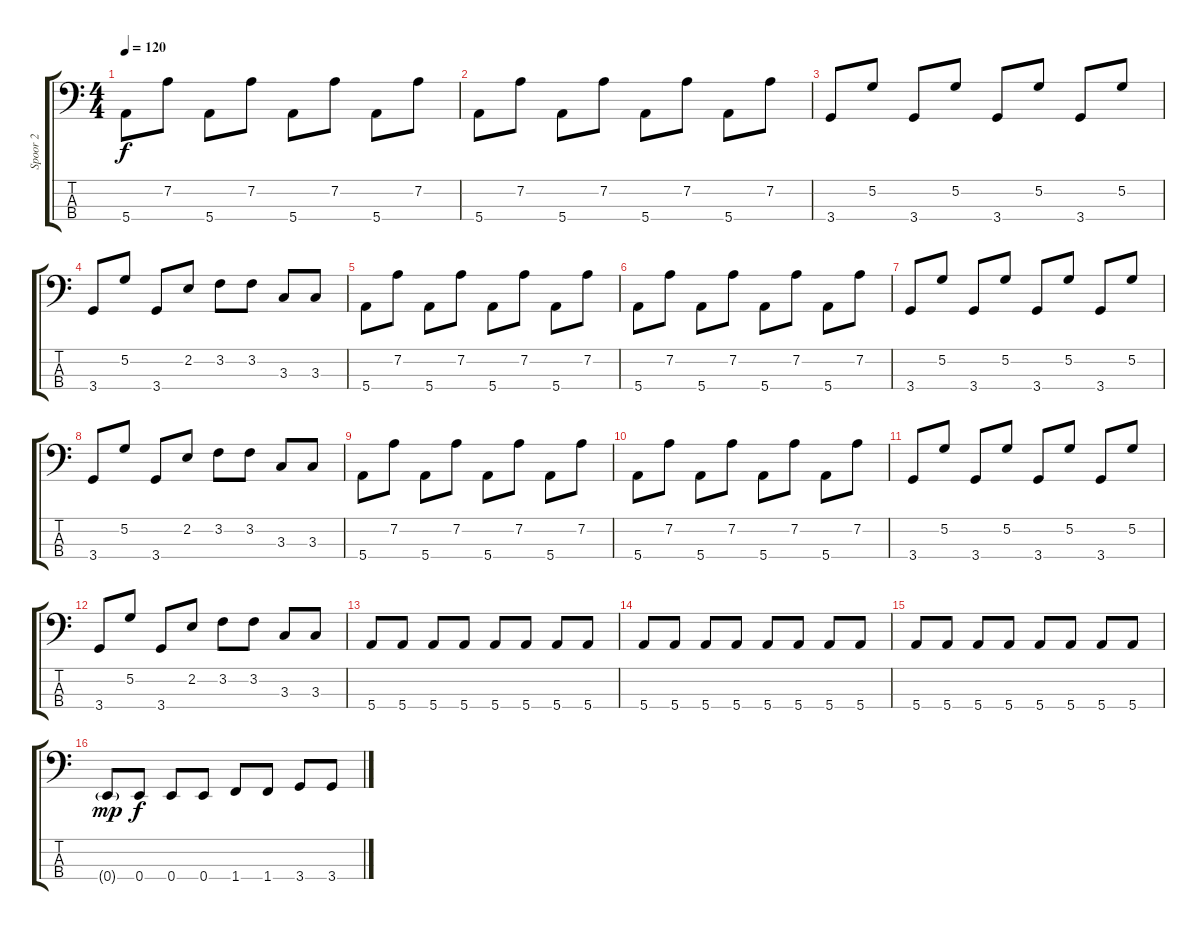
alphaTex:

\track ("Spoor 2" "Spoor 2") {instrument electricbassfinger}
\staff {score tabs}
\tuning (G2 D2 A1 E1) {hide}
\ts (4 4)
\tempo 120
\clef f4
\ks c
5.4.8{dy f} 7.2.8 5.4.8 7.2.8 5.4.8 7.2.8 5.4.8 7.2.8 |
5.4.8 7.2.8 5.4.8 7.2.8 5.4.8 7.2.8 5.4.8 7.2.8 |
3.4.8 5.2.8 3.4.8 5.2.8 3.4.8 5.2.8 3.4.8 5.2.8 |
3.4.8 5.2.8 3.4.8 2.2.8 3.2.8 3.2.8 3.3.8 3.3.8 |
5.4.8 7.2.8 5.4.8 7.2.8 5.4.8 7.2.8 5.4.8 7.2.8 |
5.4.8 7.2.8 5.4.8 7.2.8 5.4.8 7.2.8 5.4.8 7.2.8 |
3.4.8 5.2.8 3.4.8 5.2.8 3.4.8 5.2.8 3.4.8 5.2.8 |
3.4.8 5.2.8 3.4.8 2.2.8 3.2.8 3.2.8 3.3.8 3.3.8 |
5.4.8 7.2.8 5.4.8 7.2.8 5.4.8 7.2.8 5.4.8 7.2.8 |
5.4.8 7.2.8 5.4.8 7.2.8 5.4.8 7.2.8 5.4.8 7.2.8 |
3.4.8 5.2.8 3.4.8 5.2.8 3.4.8 5.2.8 3.4.8 5.2.8 |
3.4.8 5.2.8 3.4.8 2.2.8 3.2.8 3.2.8 3.3.8 3.3.8 |
5.4.8 5.4.8 5.4.8 5.4.8 5.4.8 5.4.8 5.4.8 5.4.8 |
5.4.8 5.4.8 5.4.8 5.4.8 5.4.8 5.4.8 5.4.8 5.4.8 |
5.4.8 5.4.8 5.4.8 5.4.8 5.4.8 5.4.8 5.4.8 5.4.8 |
0.4{g}.8{dy mp} 0.4.8{dy f} 0.4.8 0.4.8 1.4.8 1.4.8 3.4.8 3.4.8
